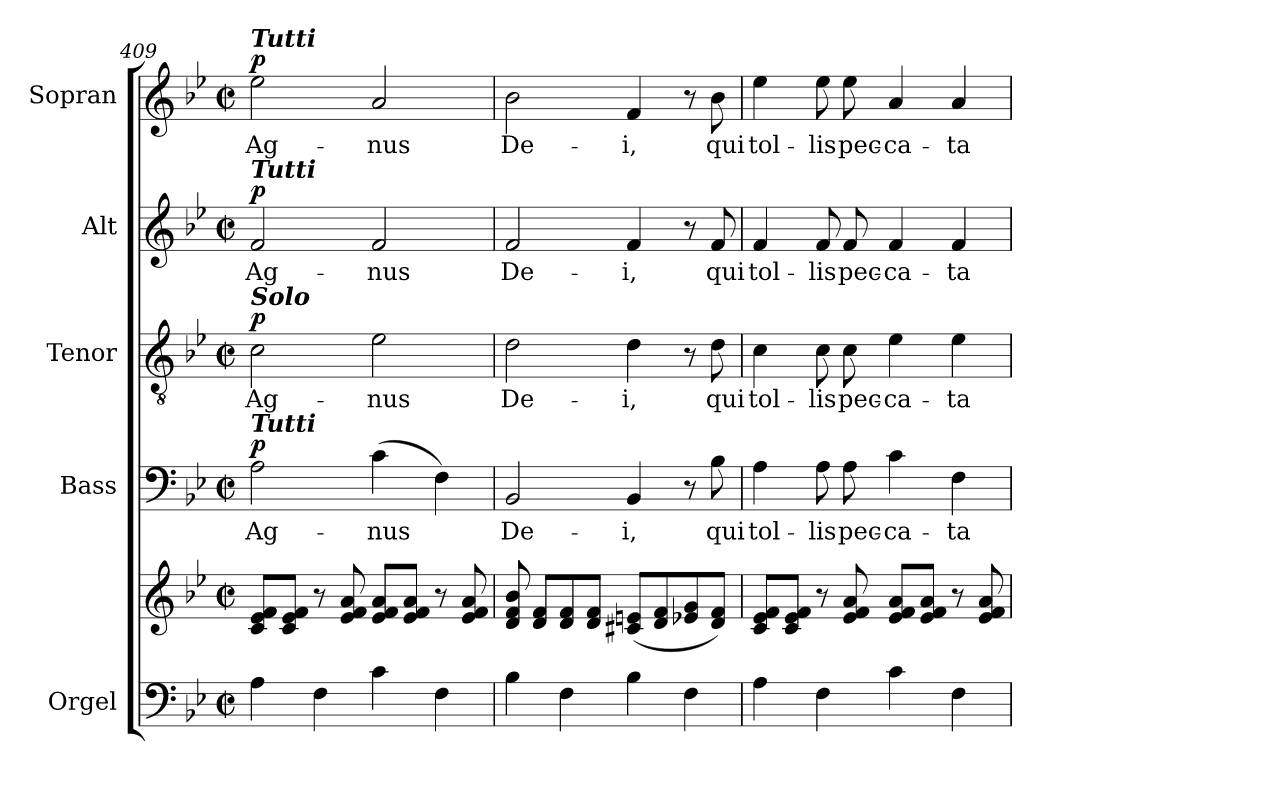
**kern	**kern	**kern	**text	**dynam	**kern	**text	**dynam	**kern	**text	**dynam	**kern	**text	**dynam
*part5	*part5	*part4	*part4	*part4	*part3	*part3	*part3	*part2	*part2	*part2	*part1	*part1	*part1
*staff6	*staff5	*staff4	*staff4	*staff4	*staff3	*staff3	*staff3	*staff2	*staff2	*staff2	*staff1	*staff1	*staff1
*I"Orgel	*	*I"Bass	*	*	*I"Tenor	*	*	*I"Alt	*	*	*I"Sopran	*	*
*I'Org.	*	*I'B.	*	*	*I'T.	*	*	*I'A.	*	*	*I'S.	*	*
*clefF4	*clefG2	*clefF4	*	*	*clefGv2	*	*	*clefG2	*	*	*clefG2	*	*
*k[b-e-]	*k[b-e-]	*k[b-e-]	*	*	*k[b-e-]	*	*	*k[b-e-]	*	*	*k[b-e-]	*	*
*B-:	*B-:	*B-:	*	*	*B-:	*	*	*B-:	*	*	*B-:	*	*
*M2/2	*M2/2	*M2/2	*	*	*M2/2	*	*	*M2/2	*	*	*M2/2	*	*
*met(c|)	*met(c|)	*met(c|)	*	*	*met(c|)	*	*	*met(c|)	*	*	*met(c|)	*	*
=409	=409	=409	=409	=409	=409	=409	=409	=409	=409	=409	=409	=409	=409
!	!	!	!	!	!	!	!	!	!	!	!LO:TX:a:Bi:t=Tutti	!	!
!	!	!	!	!	!	!	!	!LO:TX:a:Bi:t=Tutti	!	!	!	!	!
!	!	!	!	!	!LO:TX:a:Bi:t=Solo	!	!	!	!	!	!	!	!
!	!	!LO:TX:a:Bi:t=Tutti	!	!	!	!	!	!	!	!	!	!	!
!	!	!	!LO:LY:b	!LO:DY:a	!	!LO:LY:b	!LO:DY:a	!	!LO:LY:b	!LO:DY:a	!	!LO:LY:b	!LO:DY:a
4A\	8c/ 8e-/ 8f/L	2A\	Ag-	p	2c\	Ag-	p	2f/	Ag-	p	2ee-\	Ag-	p
.	8c/ 8e-/ 8f/J	.	.	.	.	.	.	.	.	.	.	.	.
4F\	8r	.	.	.	.	.	.	.	.	.	.	.	.
.	8e-/ 8f/ 8a/	.	.	.	.	.	.	.	.	.	.	.	.
!	!	!	!LO:LY:b	!	!	!LO:LY:b	!	!	!LO:LY:b	!	!	!LO:LY:b	!
4c\	8e-/ 8f/ 8a/L	(>4c\	-nus	.	2e-\	-nus	.	2f/	-nus	.	2a/	-nus	.
.	8e-/ 8f/ 8a/J	.	.	.	.	.	.	.	.	.	.	.	.
4F\	8r	4F\)	.	.	.	.	.	.	.	.	.	.	.
.	8e-/ 8f/ 8a/	.	.	.	.	.	.	.	.	.	.	.	.
=410	=410	=410	=410	=410	=410	=410	=410	=410	=410	=410	=410	=410	=410
!	!	!	!LO:LY:b	!	!	!LO:LY:b	!	!	!LO:LY:b	!	!	!LO:LY:b	!
4B-\	8d/ 8f/ 8b-/	2BB-/	De-	.	2d\	De-	.	2f/	De-	.	2b-\	De-	.
.	8d/ 8f/L	.	.	.	.	.	.	.	.	.	.	.	.
4F\	8d/ 8f/	.	.	.	.	.	.	.	.	.	.	.	.
.	8d/ 8f/J	.	.	.	.	.	.	.	.	.	.	.	.
!	!	!	!LO:LY:b	!	!	!LO:LY:b	!	!	!LO:LY:b	!	!	!LO:LY:b	!
4B-\	(<8c#X/ 8en/L	4BB-/	-i,	.	4d\	-i,	.	4f/	-i,	.	4f/	-i,	.
.	8d/ 8f/	.	.	.	.	.	.	.	.	.	.	.	.
4F\	8e-X/ 8g/	8r	.	.	8r	.	.	8r	.	.	8r	.	.
!	!	!	!LO:LY:b	!	!	!LO:LY:b	!	!	!LO:LY:b	!	!	!LO:LY:b	!
.	8d/ 8f/J)	8B-\	qui	.	8d\	qui	.	8f/	qui	.	8b-\	qui	.
=411	=411	=411	=411	=411	=411	=411	=411	=411	=411	=411	=411	=411	=411
!	!	!	!LO:LY:b	!	!	!LO:LY:b	!	!	!LO:LY:b	!	!	!LO:LY:b	!
4A\	8c/ 8e-/ 8f/L	4A\	tol-	.	4c\	tol-	.	4f/	tol-	.	4ee-\	tol-	.
.	8c/ 8e-/ 8f/J	.	.	.	.	.	.	.	.	.	.	.	.
!	!	!	!LO:LY:b	!	!	!LO:LY:b	!	!	!LO:LY:b	!	!	!LO:LY:b	!
4F\	8r	8A\	-lis	.	8c\	-lis	.	8f/	-lis	.	8ee-\	-lis	.
!	!	!	!LO:LY:b	!	!	!LO:LY:b	!	!	!LO:LY:b	!	!	!LO:LY:b	!
.	8e-/ 8f/ 8a/	8A\	pec-	.	8c\	pec-	.	8f/	pec-	.	8ee-\	pec-	.
!	!	!	!LO:LY:b	!	!	!LO:LY:b	!	!	!LO:LY:b	!	!	!LO:LY:b	!
4c\	8e-/ 8f/ 8a/L	4c\	-ca-	.	4e-\	-ca-	.	4f/	-ca-	.	4a/	-ca-	.
.	8e-/ 8f/ 8a/J	.	.	.	.	.	.	.	.	.	.	.	.
!	!	!	!LO:LY:b	!	!	!LO:LY:b	!	!	!LO:LY:b	!	!	!LO:LY:b	!
4F\	8r	4F\	-ta	.	4e-\	-ta	.	4f/	-ta	.	4a/	-ta	.
.	8e-/ 8f/ 8a/	.	.	.	.	.	.	.	.	.	.	.	.
=	=	=	=	=	=	=	=	=	=	=	=	=	=
*-	*-	*-	*-	*-	*-	*-	*-	*-	*-	*-	*-	*-	*-
